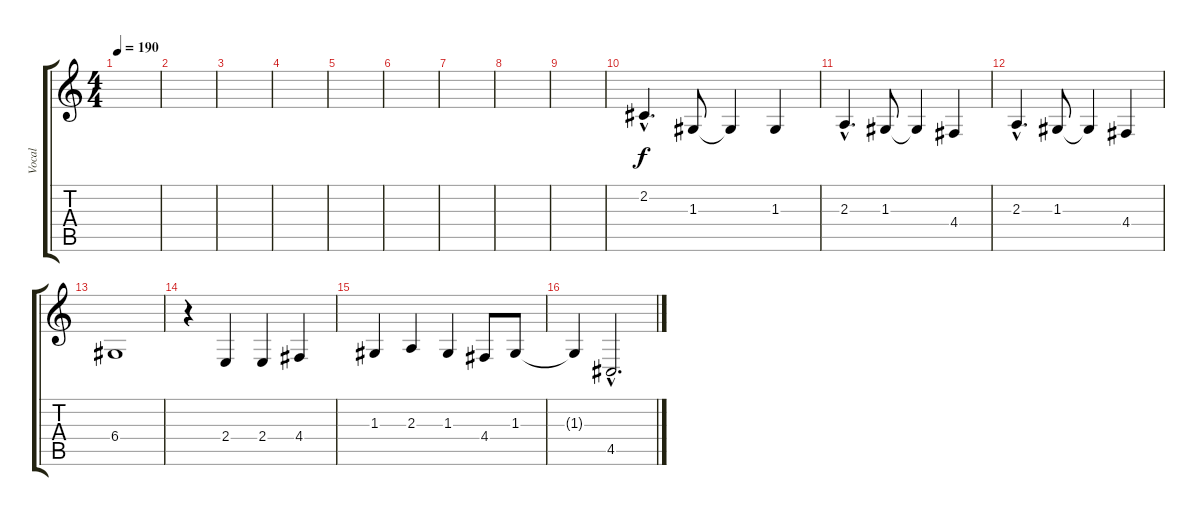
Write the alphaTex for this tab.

\track ("Vocal" "Vocal") {instrument viola}
\staff {score tabs}
\tuning (E4 B3 G3 D3 A2 E2) {hide}
\ts (4 4)
\tempo 190
\clef g2
\ks c
|
|
|
|
|
|
|
|
|
2.2{hac}.4{d} 1.3.8 1.3{t}.4 1.3.4 |
2.3{hac}.4{d} 1.3.8 1.3{t}.4 4.4.4 |
2.3{hac}.4{d} 1.3.8 1.3{t}.4 4.4.4 |
6.4.1 |
r.4 2.4.4 2.4.4 4.4.4 |
1.3.4 2.3.4 1.3.4 4.4.8 1.3.8 |
1.3{t}.4 4.5{hac}.2{d}
